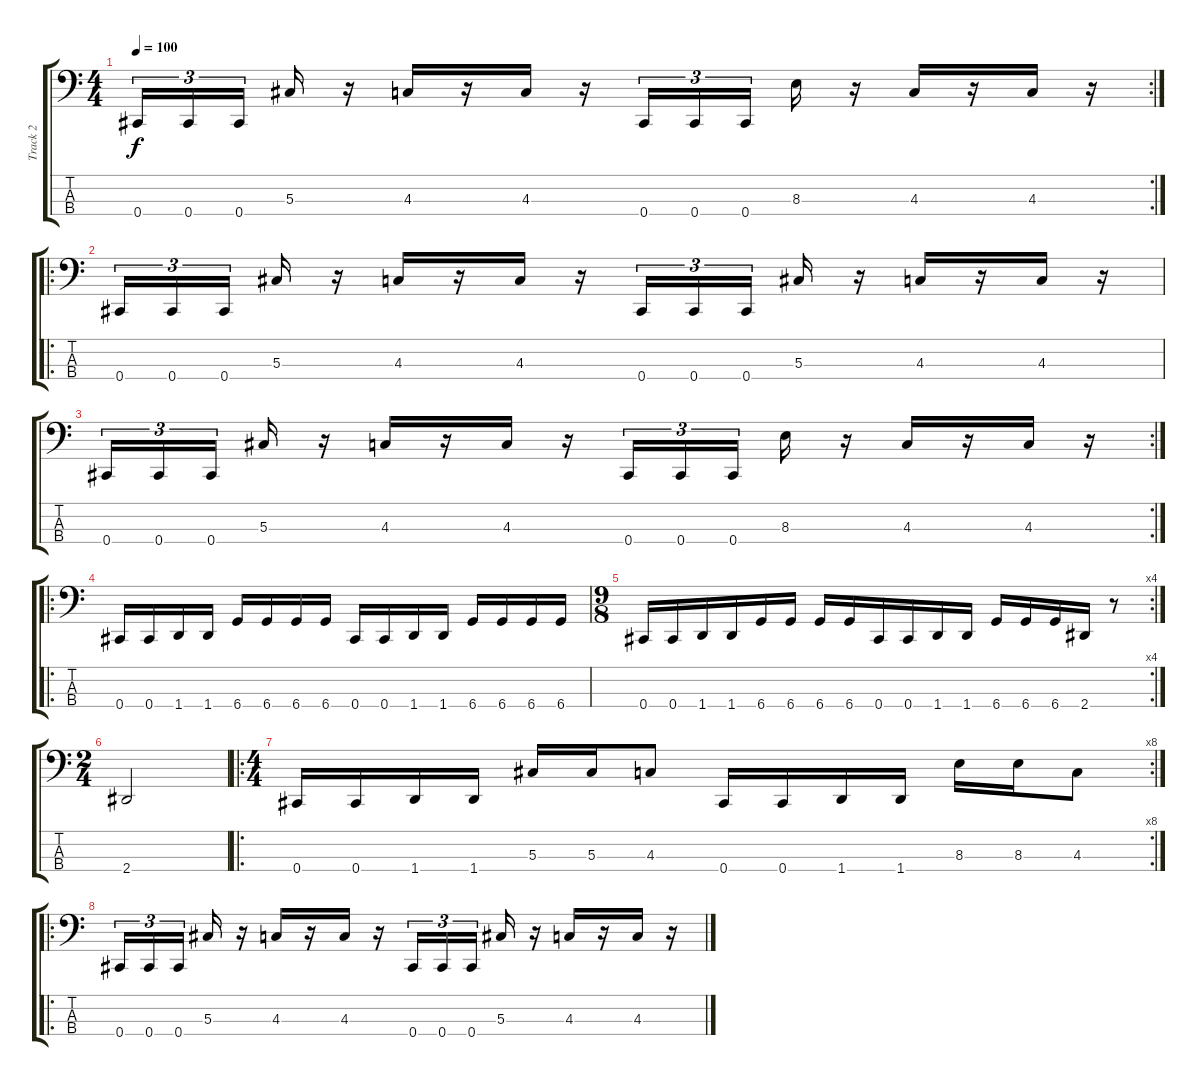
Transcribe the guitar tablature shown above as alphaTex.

\track ("Track 2" "Track 2") {instrument electricbasspick}
\staff {score tabs}
\tuning (Gb2 Db2 Ab1 Db1) {hide}
\rc 2
\ts (4 4)
\tempo 100
\clef f4
\ks c
0.4.16{tu (3 2) dy f} 0.4.16{tu (3 2)} 0.4.16{tu (3 2)} 5.3.16 r.16 4.3.16 r.16 4.3.16 r.16 0.4.16{tu (3 2)} 0.4.16{tu (3 2)} 0.4.16{tu (3 2)} 8.3.16 r.16 4.3.16 r.16 4.3.16 r.16 |
\ro
0.4.16{tu (3 2)} 0.4.16{tu (3 2)} 0.4.16{tu (3 2)} 5.3.16 r.16 4.3.16 r.16 4.3.16 r.16 0.4.16{tu (3 2)} 0.4.16{tu (3 2)} 0.4.16{tu (3 2)} 5.3.16 r.16 4.3.16 r.16 4.3.16 r.16 |
\rc 2
0.4.16{tu (3 2)} 0.4.16{tu (3 2)} 0.4.16{tu (3 2)} 5.3.16 r.16 4.3.16 r.16 4.3.16 r.16 0.4.16{tu (3 2)} 0.4.16{tu (3 2)} 0.4.16{tu (3 2)} 8.3.16 r.16 4.3.16 r.16 4.3.16 r.16 |
\ro
0.4.16 0.4.16 1.4.16 1.4.16 6.4.16 6.4.16 6.4.16 6.4.16 0.4.16 0.4.16 1.4.16 1.4.16 6.4.16 6.4.16 6.4.16 6.4.16 |
\rc 4
\ts (9 8)
0.4.16 0.4.16 1.4.16 1.4.16 6.4.16 6.4.16 6.4.16 6.4.16 0.4.16 0.4.16 1.4.16 1.4.16 6.4.16 6.4.16 6.4.16 2.4.16 r.8 |
\ts (2 4)
2.4.2 |
\ro
\rc 8
\ts (4 4)
0.4.16 0.4.16 1.4.16 1.4.16 5.3.16 5.3.16 4.3.8 0.4.16 0.4.16 1.4.16 1.4.16 8.3.16 8.3.16 4.3.8 |
\ro
0.4.16{tu (3 2)} 0.4.16{tu (3 2)} 0.4.16{tu (3 2)} 5.3.16 r.16 4.3.16 r.16 4.3.16 r.16 0.4.16{tu (3 2)} 0.4.16{tu (3 2)} 0.4.16{tu (3 2)} 5.3.16 r.16 4.3.16 r.16 4.3.16 r.16
